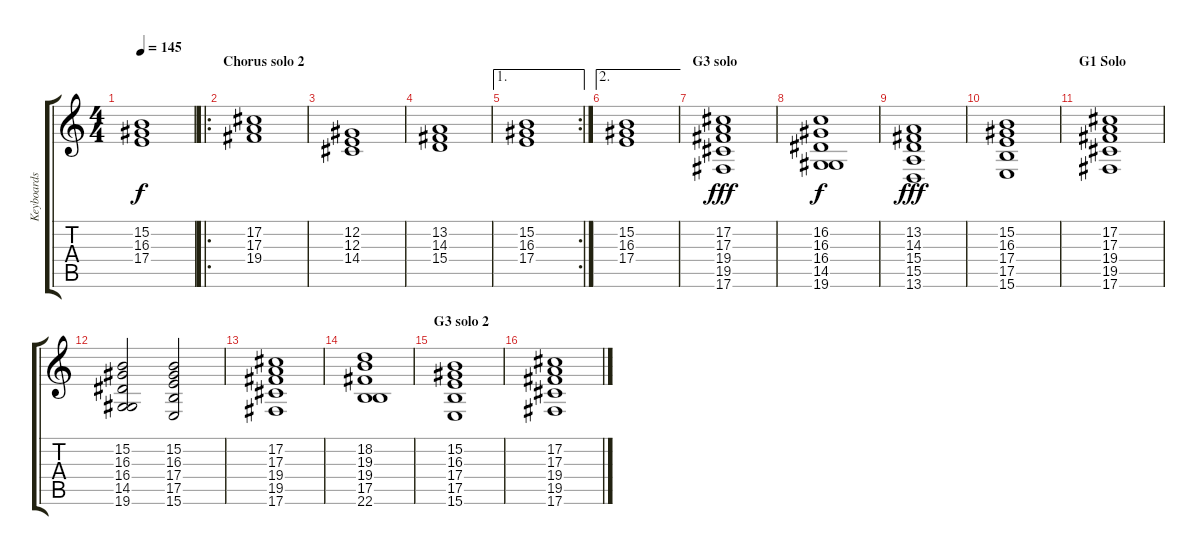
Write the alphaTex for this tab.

\track ("Keyboards 3" "Keyboards ") {instrument stringensemble1}
\staff {score tabs}
\tuning (Db4 Ab3 E3 B2 Gb2 Db2) {hide}
\ts (4 4)
\tempo 145
\clef g2
\ks c
(15.2 16.3 17.4).1{dy f} |
\ro
\section ("" "Chorus solo 2")
(17.2 17.3 19.4).1 |
(12.2 12.3 14.4).1 |
(13.2 14.3 15.4).1 |
\ae 1
\rc 2
(15.2 16.3 17.4).1 |
\ae 2
(15.2 16.3 17.4).1 |
\section ("" "G3 solo")
(17.2 17.3 19.4 19.5 17.6).1{dy fff} |
(16.2 16.3 16.4 14.5 19.6).1{dy f} |
(13.2 14.3 15.4 15.5 13.6).1{dy fff} |
(15.2 16.3 17.4 17.5 15.6).1 |
\section ("" "G1 Solo")
(17.2 17.3 19.4 19.5 17.6).1 |
(15.2 16.3 16.4 14.5 19.6).2 (15.2 16.3 17.4 17.5 15.6).2 |
(17.2 17.3 19.4 19.5 17.6).1 |
(18.2 19.3 19.4 17.5 22.6).1 |
\section ("" "G3 solo 2")
(15.2 16.3 17.4 17.5 15.6).1 |
(17.2 17.3 19.4 19.5 17.6).1
